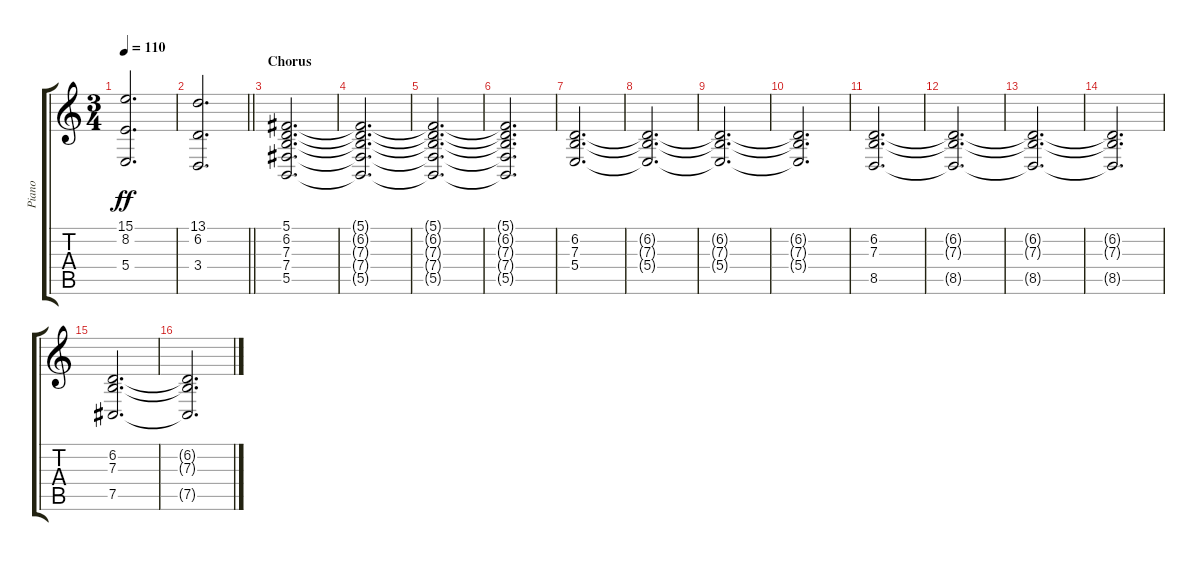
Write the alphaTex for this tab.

\track ("Piano" "Piano") {instrument brightacousticpiano}
\staff {score tabs}
\tuning (Db4 Ab3 E3 B2 Gb2 B1) {hide}
\ts (3 4)
\tempo 110
\clef g2
\ks c
(15.1 8.2 5.4).2{d dy ff} |
\barLineRight lightlight
(13.1 6.2 3.4).2{d} |
\section ("" "Chorus")
(5.1 6.2 7.3 7.4 5.5).2{d} |
(5.1{t} 6.2{t} 7.3{t} 7.4{t} 5.5{t}).2{d} |
(5.1{t} 6.2{t} 7.3{t} 7.4{t} 5.5{t}).2{d} |
(5.1{t} 6.2{t} 7.3{t} 7.4{t} 5.5{t}).2{d} |
(6.2 7.3 5.4).2{d} |
(6.2{t} 7.3{t} 5.4{t}).2{d} |
(6.2{t} 7.3{t} 5.4{t}).2{d} |
(6.2{t} 7.3{t} 5.4{t}).2{d} |
(6.2 7.3 8.5).2{d} |
(6.2{t} 7.3{t} 8.5{t}).2{d} |
(6.2{t} 7.3{t} 8.5{t}).2{d} |
(6.2{t} 7.3{t} 8.5{t}).2{d} |
(6.2 7.3 7.5).2{d} |
(6.2{t} 7.3{t} 7.5{t}).2{d}
